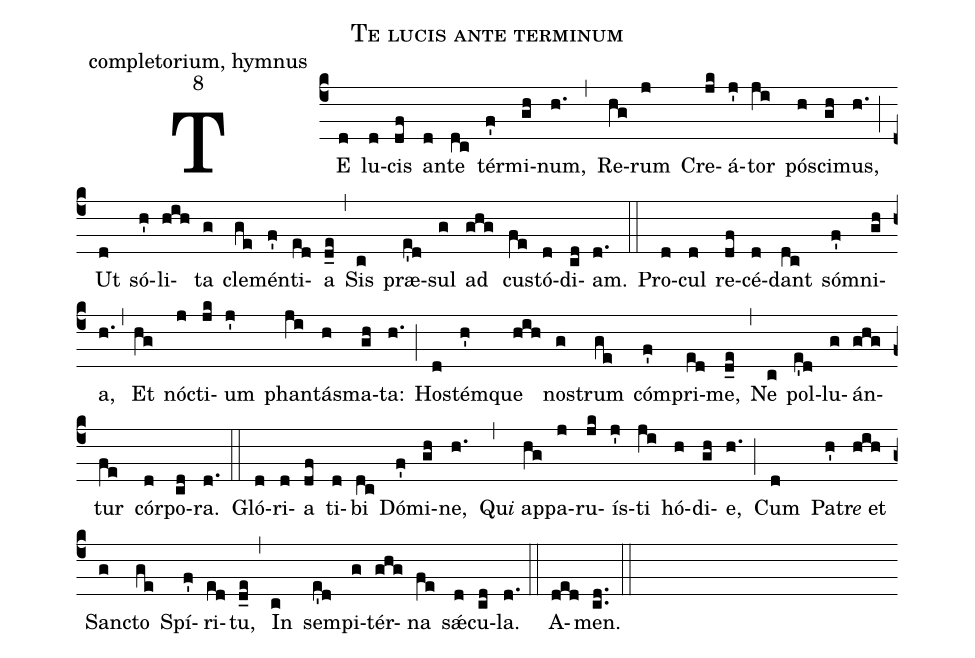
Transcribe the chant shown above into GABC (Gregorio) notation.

name: Te lucis ante terminum;
office-part: completorium, hymnus;
mode: 8;
%%
(c4)
TE(d) lu(d)cis(df) an(d)te(dc) tér(f')mi(gh)num,(h.) (,)
Re(hg)rum(j) Cre(jk)á(j')tor(ji) pós(h)ci(gh)mus,(h.) (;)
Ut(d) só(h')li(hih)ta(g) cle(ge)mén(f')ti(ed)a(d_e) (,)
Sis(c) præ(e'd)sul(g) ad(ghg) cus(fe)tó(d)di(cd)am.(d.) (::)

Pro(d)cul(d) re(df)cé(d)dant(dc) sóm(f')ni(gh)a,(h.) (,)
Et(hg) nóc(j)ti(jk)um(j') phan(ji)tás(h)ma(gh)ta:(h.) (;)
Hos(d)tém(h')que(hih) nos(g)trum(ge) cóm(f')pri(ed)me,(d_e) (,)
Ne(c) pol(e'd)lu(g)án(ghg)tur(fe) cór(d)po(cd)ra.(d.) (::)

Gló(d)ri(d)a(df) ti(d)bi(dc) Dó(f')mi(gh)ne,(h.) (,)
Qu<i>i</i> {ap}(hg)pa(j)ru(jk)ís(j')ti(ji) hó(h)di(gh)e,(h.) (;)
Cum(d) Pa(h')tr<i>e</i> et(hih) San(g)cto(ge) Spí(f')ri(ed)tu,(d_e) (,)
In(c) sem(e'd)pi(g)tér(ghg)na(fe) sǽ(d)cu(cd)la.(d.) (::)

A(ded)men.(c.d.) (::)
